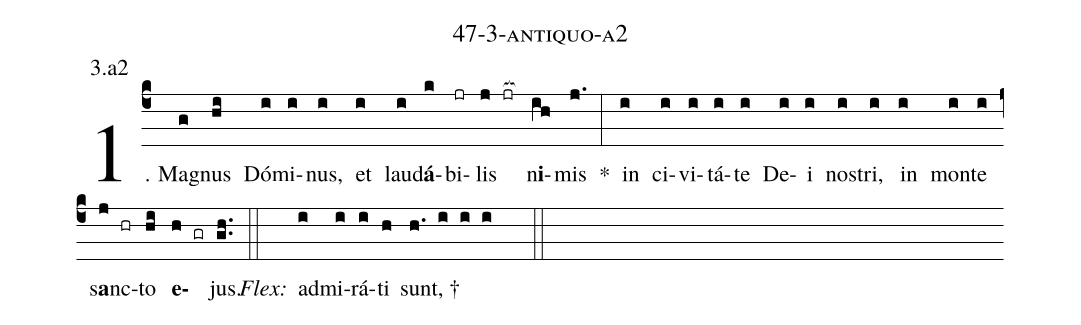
name: 47-3-antiquo-a2;
annotation: 3.a2;
%%
(c4)1. Ma(g)gnus(hi) Dó(i)mi(i)nus,(i) et(i) lau(i)d<b>á</b>(k)bi(jr)lis(j jr[ocb:1{]) n<b>i</b>(ih[ocb:0}])mis(j.) *(:) in(i) ci(i)vi(i)tá(i)te(i) De(i)i(i) nos(i)tri,(i) in(i) mon(i)te(i) s<b>a</b>nc(j hr)to(hi) <b>e</b>(h gr)jus.(gh..) (::)
<i>Flex:</i>()  ad(i)mi(i)rá(i)ti(h) sunt, †(h. i i i  ::)
